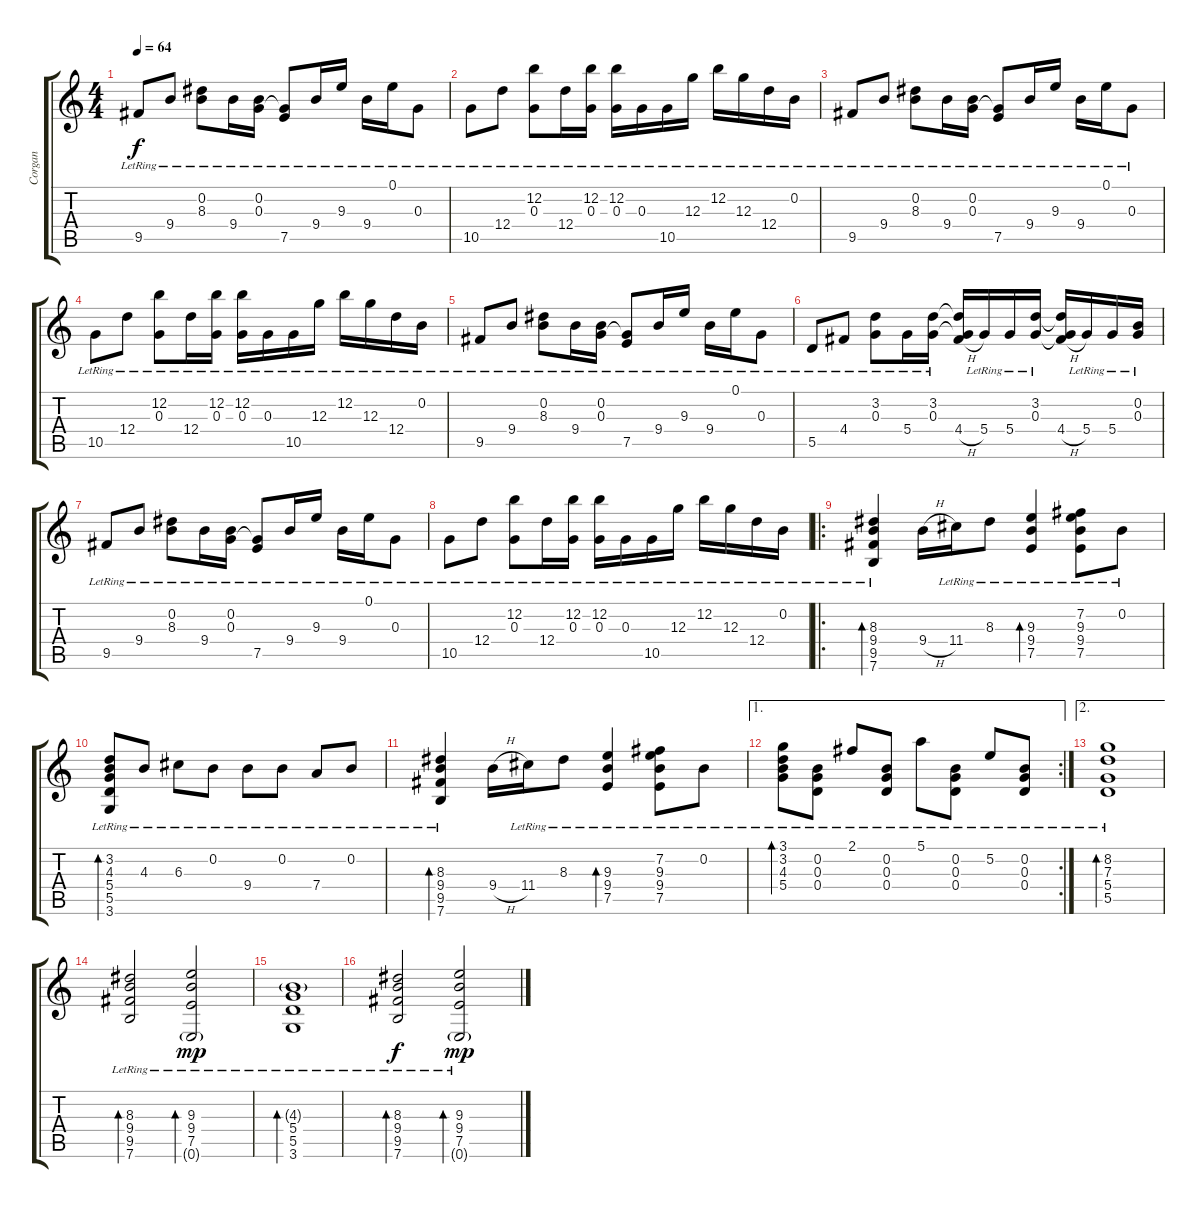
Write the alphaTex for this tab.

\track ("Corgan" "Corgan") {instrument electricguitarjazz}
\staff {score tabs}
\tuning (E4 B3 G3 D3 A2 E2) {hide}
\ts (4 4)
\tempo 64
\clef g2
\ks c
9.5{lr}.8{dy f instrument electricguitarjazz} 9.4{lr}.8 (0.2{lr} 8.3{lr}).8 9.4{lr}.16 (0.2{lr} 0.3{lr}).16 (0.3{t} 7.5{lr}).8 9.4{lr}.16 9.3{lr}.16 9.4{lr}.16 0.1{lr}.16 0.3{lr}.8 |
10.5{lr}.8 12.4{lr}.8 (12.2{lr} 0.3{lr}).8 12.4{lr}.16 (12.2{lr} 0.3{lr}).16 (12.2{lr} 0.3{lr}).16 0.3{lr}.16 10.5{lr}.16 12.3{lr}.16 12.2{lr}.16 12.3{lr}.16 12.4{lr}.16 0.2{lr}.16 |
9.5{lr}.8 9.4{lr}.8 (0.2{lr} 8.3{lr}).8 9.4{lr}.16 (0.2{lr} 0.3{lr}).16 (0.3{t} 7.5{lr}).8 9.4{lr}.16 9.3{lr}.16 9.4{lr}.16 0.1{lr}.16 0.3{lr}.8 |
10.5{lr}.8 12.4{lr}.8 (12.2{lr} 0.3{lr}).8 12.4{lr}.16 (12.2{lr} 0.3{lr}).16 (12.2{lr} 0.3{lr}).16 0.3{lr}.16 10.5{lr}.16 12.3{lr}.16 12.2{lr}.16 12.3{lr}.16 12.4{lr}.16 0.2{lr}.16 |
9.5{lr}.8 9.4{lr}.8 (0.2{lr} 8.3{lr}).8 9.4{lr}.16 (0.2{lr} 0.3{lr}).16 (0.3{t} 7.5{lr}).8 9.4{lr}.16 9.3{lr}.16 9.4{lr}.16 0.1{lr}.16 0.3{lr}.8 |
5.5{lr}.8 4.4{lr}.8 (3.2{lr} 0.3{lr}).8 5.4{lr}.16 (3.2{lr} 0.3{lr}).16 (3.2{t} 0.3{t} 4.4{h}).16 5.4{lr}.16 5.4{lr}.16 (3.2{lr} 0.3{lr}).16 (3.2{t} 0.3{t} 4.4{h}).16 5.4{lr}.16 5.4{lr}.16 (0.2{lr} 0.3{lr}).16 |
9.5{lr}.8 9.4{lr}.8 (0.2{lr} 8.3{lr}).8 9.4{lr}.16 (0.2{lr} 0.3{lr}).16 (0.3{t} 7.5{lr}).8 9.4{lr}.16 9.3{lr}.16 9.4{lr}.16 0.1{lr}.16 0.3{lr}.8 |
10.5{lr}.8 12.4{lr}.8 (12.2{lr} 0.3{lr}).8 12.4{lr}.16 (12.2{lr} 0.3{lr}).16 (12.2{lr} 0.3{lr}).16 0.3{lr}.16 10.5{lr}.16 12.3{lr}.16 12.2{lr}.16 12.3{lr}.16 12.4{lr}.16 0.2{lr}.16 |
\ro
(8.3{lr} 9.4{lr} 9.5{lr} 7.6{lr}).4{bd 60} 9.4{h}.16 11.4{lr}.16 8.3{lr}.8 (9.3{lr} 9.4{lr} 7.5{lr}).4{bd 60} (7.2{lr} 9.3{lr} 9.4{lr} 7.5{lr}).8 0.2{lr}.8 |
(3.2{lr} 4.3{lr} 5.4{lr} 5.5{lr} 3.6{lr}).8{bd 60} 4.3{lr}.8 6.3{lr}.8 0.2{lr}.8 9.4{lr}.8 0.2{lr}.8 7.4{lr}.8 0.2{lr}.8 |
(8.3{lr} 9.4{lr} 9.5{lr} 7.6{lr}).4{bd 60} 9.4{h}.16 11.4{lr}.16 8.3{lr}.8 (9.3{lr} 9.4{lr} 7.5{lr}).4{bd 60} (7.2{lr} 9.3{lr} 9.4{lr} 7.5{lr}).8 0.2{lr}.8 |
\ae 1
\rc 2
(3.1{lr} 3.2{lr} 4.3{lr} 5.4{lr}).8{bd 60} (0.2{lr} 0.3{lr} 0.4{lr}).8 2.1{lr}.8 (0.2{lr} 0.3{lr} 0.4{lr}).8 5.1{lr}.8 (0.2{lr} 0.3{lr} 0.4{lr}).8 5.2{lr}.8 (0.2{lr} 0.3{lr} 0.4{lr}).8 |
\ae 2
(8.2{lr} 7.3{lr} 5.4{lr} 5.5{lr}).1{bd 60} |
(8.3{lr} 9.4{lr} 9.5{lr} 7.6{lr}).2{bd 60} (9.3{lr} 9.4{lr} 7.5{lr} 0.6{g lr}).2{bd 60 dy mp} |
(4.3{g lr} 5.4{lr} 5.5{lr} 3.6{lr}).1{bd 60} |
(8.3{lr} 9.4{lr} 9.5{lr} 7.6{lr}).2{bd 60 dy f} (9.3{lr} 9.4{lr} 7.5{lr} 0.6{g lr}).2{bd 60 dy mp}
